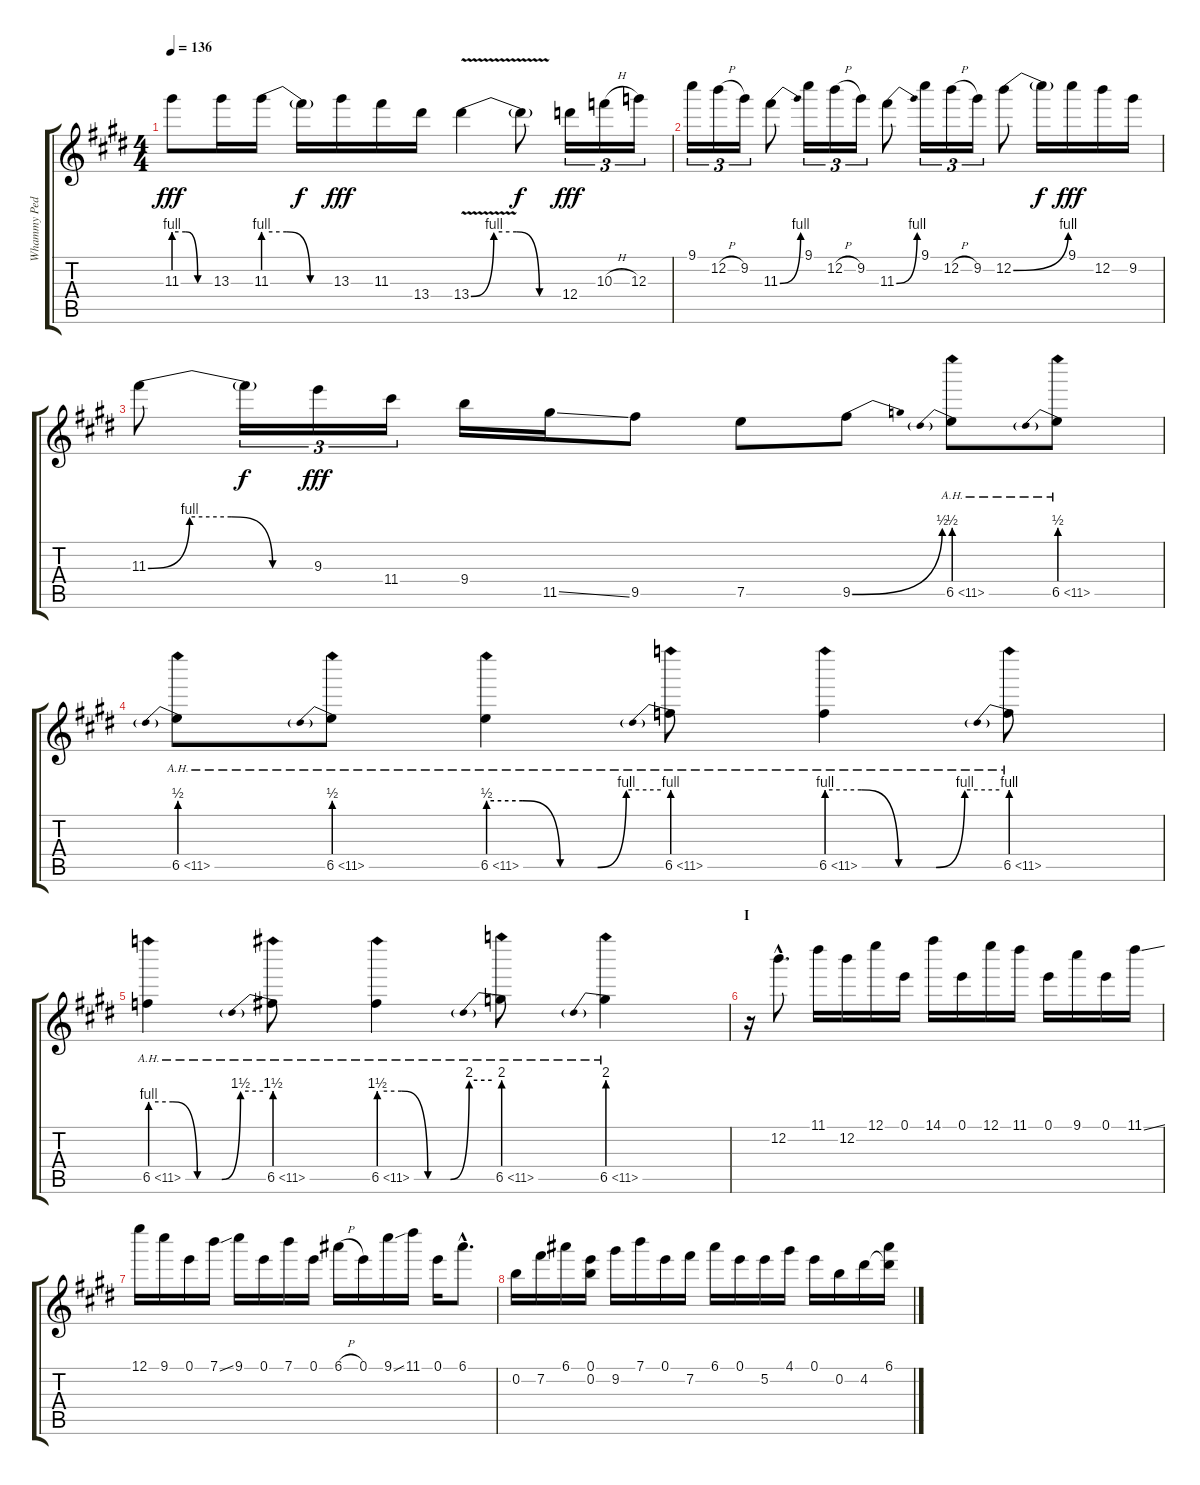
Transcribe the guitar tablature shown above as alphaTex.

\track ("Whammy Pedal +8va" "Whammy Ped") {instrument distortionguitar}
\staff {score tabs}
\tuning (E5 B4 G4 D4 A3 E3) {hide}
\ts (4 4)
\tempo 136
\clef g2
\ks e
11.3{be (custom 0 4 20 4 40 0 60 0)}.8{dy fff} 13.3.16 11.3{be (custom 0 4 20 4 40 0 60 0)}.16 11.3{t}.16{dy f} 13.3.16{dy fff} 11.3.16 13.4.16 13.4{be (custom 0 0 15 4 30 4 45 0 60 0) v}.4 13.4{t}.8{dy f} 12.4.16{tu (3 2) dy fff} 10.3{h}.16{tu (3 2)} 12.3.16{tu (3 2)} |
9.1.16{tu (3 2)} 12.2{h}.16{tu (3 2)} 9.2.16{tu (3 2)} 11.3{be (bend 0 0 60 4)}.8 9.1.16{tu (3 2)} 12.2{h}.16{tu (3 2)} 9.2.16{tu (3 2)} 11.3{be (bend 0 0 60 4)}.8 9.1.16{tu (3 2)} 12.2{h}.16{tu (3 2)} 9.2.16{tu (3 2)} 12.2{be (bend 0 0 60 4)}.8 12.2{t}.16{dy f} 9.1.16{dy fff} 12.2.16 9.2.16 |
11.3{be (custom 0 0 15 4 30 4 45 0 60 0)}.8 11.3{t}.16{tu (3 2) dy f} 9.3.16{tu (3 2) dy fff} 11.4.16{tu (3 2)} 9.4.16 11.5{ss}.16 9.5.8 7.5.8 9.5{be (bend 0 0 60 2)}.8 6.5{be (prebend 0 2 60 2) ah 5}.8 6.5{be (prebend 0 2 60 2) ah 5}.8 |
6.5{be (prebend 0 2 60 2) ah 5}.8 6.5{be (prebend 0 2 60 2) ah 5}.8 6.5{be (custom 0 2 12 2 25 0 38 0 48 4 60 4) ah 5}.4 6.5{be (prebend 0 4 60 4) ah 5}.8 6.5{be (custom 0 4 12 4 25 0 38 0 48 4 60 4) ah 5}.4 6.5{be (prebend 0 4 60 4) ah 5}.8 |
6.5{be (custom 0 4 12 4 25 0 38 0 48 6 60 6) ah 5}.4 6.5{be (prebend 0 6 60 6) ah 5}.8 6.5{be (custom 0 6 12 6 26 0 38 0 48 8 60 8) ah 5}.4 6.5{be (prebend 0 8 60 8) ah 5}.8 6.5{be (prebend 0 8 60 8) ah 5}.4 |
\section ("" "I")
r.16 12.2{hac}.8{d} 11.1.16 12.2.16 12.1.16 0.1.16 14.1.16 0.1.16 12.1.16 11.1.16 0.1.16 9.1.16 0.1.16 11.1{ss}.16 |
12.1.16 9.1.16 0.1.16 7.1{ss}.16 9.1.16 0.1.16 7.1.16 0.1.16 6.1{h}.16 0.1.16 9.1{ss}.16 11.1.16 0.1.16 6.1{hac}.8{d} |
0.2.16 7.2.16 6.1.16 (0.1 0.2).16 9.2.16 7.1.16 0.1.16 7.2.16 6.1.16 0.1.16 5.2.16 4.1.16 0.1.16 0.2.16 4.2.16 (6.1 4.2{t}).16
